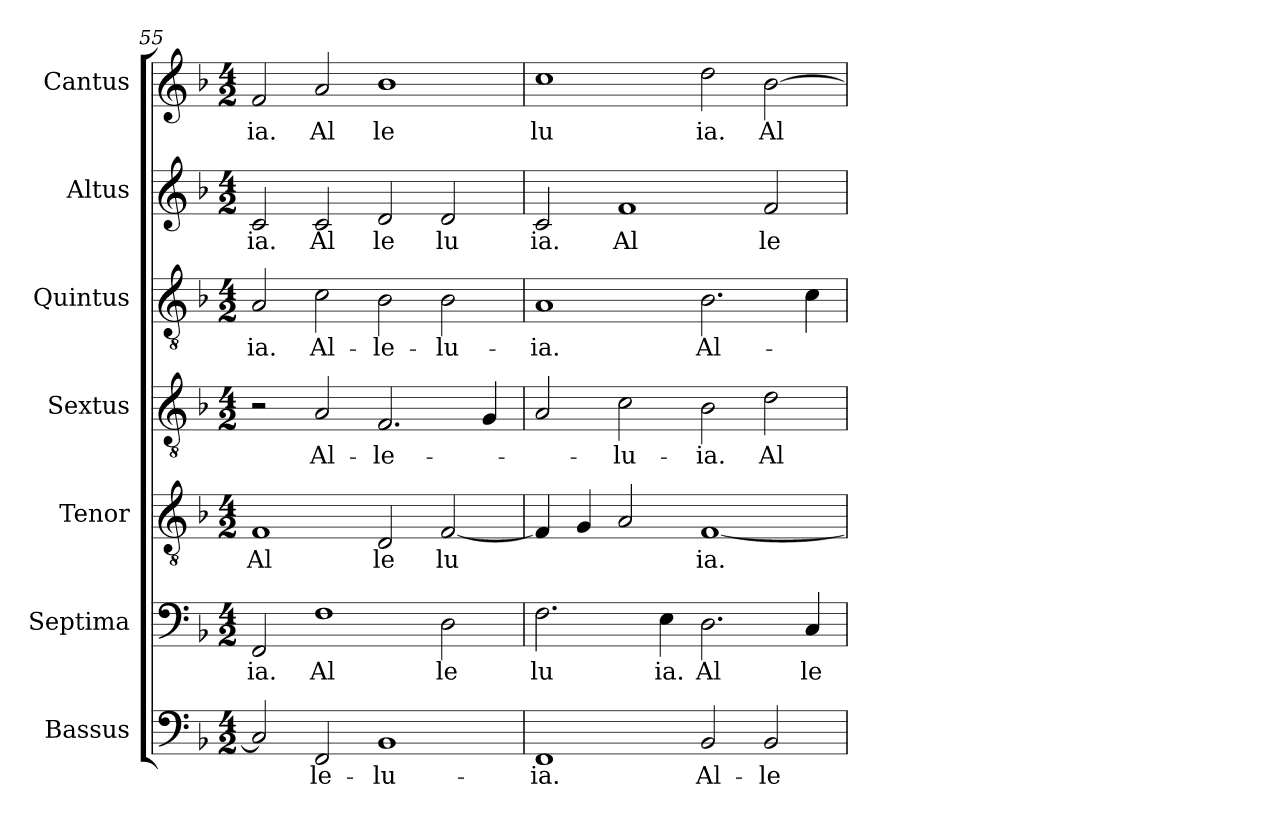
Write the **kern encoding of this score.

**kern	**text	**kern	**text	**kern	**text	**kern	**text	**kern	**text	**kern	**text	**kern	**text
*part7	*part7	*part6	*part6	*part5	*part5	*part4	*part4	*part3	*part3	*part2	*part2	*part1	*part1
*staff7	*staff7	*staff6	*staff6	*staff5	*staff5	*staff4	*staff4	*staff3	*staff3	*staff2	*staff2	*staff1	*staff1
*I"Bassus	*	*I"Septima	*	*I"Tenor	*	*I"Sextus	*	*I"Quintus	*	*I"Altus	*	*I"Cantus	*
*clefF4	*	*clefF4	*	*clefGv2	*	*clefGv2	*	*clefGv2	*	*clefG2	*	*clefG2	*
*k[b-]	*	*k[b-]	*	*k[b-]	*	*k[b-]	*	*k[b-]	*	*k[b-]	*	*k[b-]	*
*F:	*	*F:	*	*F:	*	*F:	*	*F:	*	*F:	*	*F:	*
*M4/2	*	*M4/2	*	*M4/2	*	*M4/2	*	*M4/2	*	*M4/2	*	*M4/2	*
=55	=55	=55	=55	=55	=55	=55	=55	=55	=55	=55	=55	=55	=55
!	!	!	!LO:LY:b:cj	!	!LO:LY:b:cj	!	!	!	!LO:LY:b:cj	!	!LO:LY:b:cj	!	!LO:LY:b:cj
2C/]	.	2FF/	ia.	1F	Al	2r	.	2A/	-ia.	2c/	ia.	2f/	ia.
!	!LO:LY:b:cj	!	!LO:LY:b:cj	!	!	!	!LO:LY:b:cj	!	!LO:LY:b:cj	!	!LO:LY:b:cj	!	!LO:LY:b:cj
2FF/	-le-	1F	Al	.	.	2A/	Al-	2c\	Al-	2c/	Al	2a/	Al
!	!LO:LY:b:cj	!	!	!	!LO:LY:b:cj	!	!LO:LY:b:cj	!	!LO:LY:b:cj	!	!LO:LY:b:cj	!	!LO:LY:b:cj
1BB-	-lu-	.	.	2D/	le	2.F/	-le-	2B-\	-le-	2d/	le	1b-	le
!	!	!	!LO:LY:b:cj	!	!LO:LY:b:cj	!	!	!	!LO:LY:b:cj	!	!LO:LY:b:cj	!	!
.	.	2D\	le	[<2F/	lu	.	.	2B-\	-lu-	2d/	lu	.	.
.	.	.	.	.	.	4G/	.	.	.	.	.	.	.
=56	=56	=56	=56	=56	=56	=56	=56	=56	=56	=56	=56	=56	=56
!	!LO:LY:b:cj	!	!LO:LY:b:cj	!	!	!	!	!	!LO:LY:b:cj	!	!LO:LY:b:cj	!	!LO:LY:b:cj
1FF	-ia.	2.F\	lu	4F/]	.	2A/	.	1A	-ia.	2c/	ia.	1cc	lu
.	.	.	.	4G/	.	.	.	.	.	.	.	.	.
!	!	!	!	!	!	!	!LO:LY:b:cj	!	!	!	!LO:LY:b:cj	!	!
.	.	.	.	2A/	.	2c\	-lu-	.	.	1f	Al	.	.
!	!	!	!LO:LY:b:cj	!	!	!	!	!	!	!	!	!	!
.	.	4E\	ia.	.	.	.	.	.	.	.	.	.	.
!	!LO:LY:b:cj	!	!LO:LY:b:cj	!	!LO:LY:b:cj	!	!LO:LY:b:cj	!	!LO:LY:b:cj	!	!	!	!LO:LY:b:cj
2BB-/	Al-	2.D\	Al	[<1F	ia.	2B-\	-ia.	2.B-\	Al-	.	.	2dd\	ia.
!	!LO:LY:b:cj	!	!	!	!	!	!LO:LY:b:cj	!	!	!	!LO:LY:b:cj	!	!LO:LY:b:cj
2BB-/	-le-	.	.	.	.	2d\	Al-	.	.	2f/	le	[>2b-\	Al
!	!	!	!LO:LY:b:cj	!	!	!	!	!	!	!	!	!	!
.	.	4C/	le	.	.	.	.	4c\	.	.	.	.	.
=	=	=	=	=	=	=	=	=	=	=	=	=	=
*-	*-	*-	*-	*-	*-	*-	*-	*-	*-	*-	*-	*-	*-
